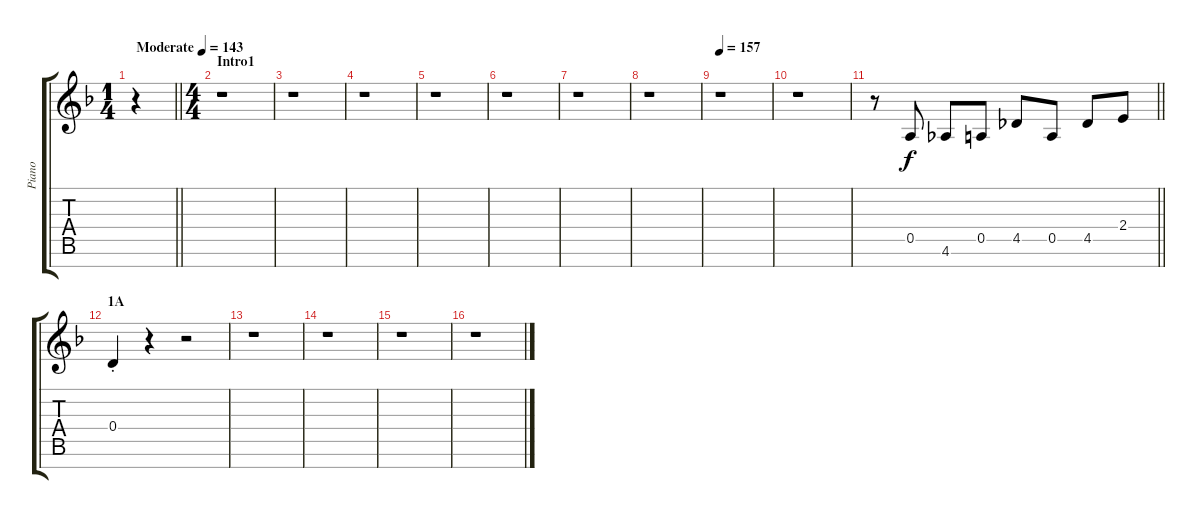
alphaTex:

\track ("Piano" "Piano") {instrument brightacousticpiano}
\staff {score tabs}
\tuning (E5 B4 G4 D4 A3 E3 B2) {hide}
\ts (1 4)
\tempo (143 "Moderate")
\clef g2
\barLineRight lightlight
\ks f
r.4{dy f instrument brightacousticpiano} |
\ts (4 4)
\section ("" "Intro1")
r.1 |
r.1 |
r.1 |
r.1 |
r.1 |
r.1 |
r.1 |
\tempo 157
r.1 |
r.1 |
\barLineRight lightlight
r.8 0.5.8 4.6.8 0.5.8 4.5.8 0.5.8 4.5.8 2.4.8 |
\section ("" "1A")
0.4{st}.4 r.4 r.2 |
r.1 |
r.1 |
r.1 |
r.1
